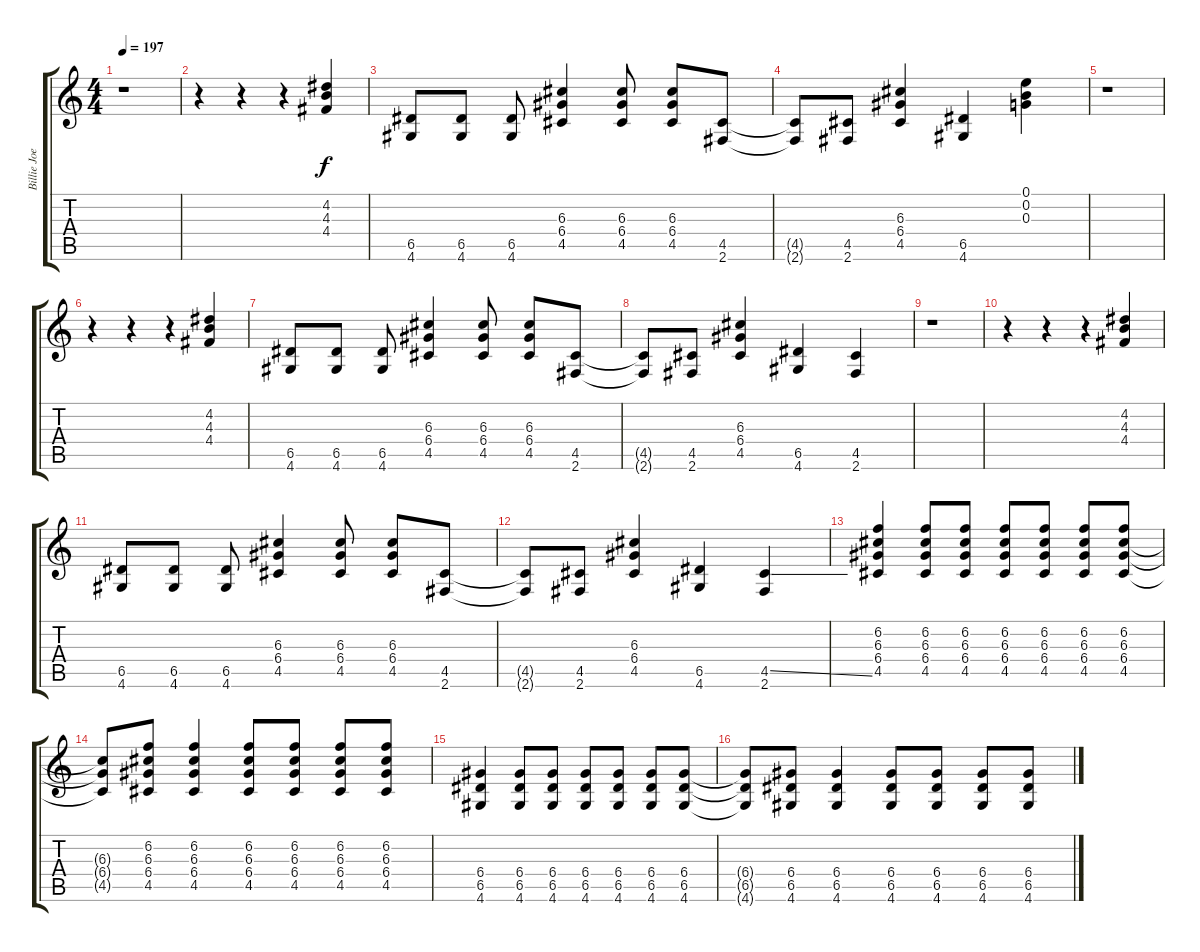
\track ("Billie Joe (Guitar 1)" "Billie Joe") {instrument overdrivenguitar}
\staff {score tabs}
\tuning (E4 B3 G3 D3 A2 E2) {hide}
\ts (4 4)
\tempo 197
\clef g2
\ks c
r.1{dy f} |
r.4 r.4 r.4 (4.2 4.3 4.4).4 |
(6.5 4.6).8 (6.5 4.6).8 (6.5 4.6).8 (6.3 6.4 4.5).4 (6.3 6.4 4.5).8 (6.3 6.4 4.5).8 (4.5 2.6).8 |
(4.5{t} 2.6{t}).8 (4.5 2.6).8 (6.3 6.4 4.5).4 (6.5 4.6).4 (0.1 0.2 0.3).4 |
r.1 |
r.4 r.4 r.4 (4.2 4.3 4.4).4 |
(6.5 4.6).8 (6.5 4.6).8 (6.5 4.6).8 (6.3 6.4 4.5).4 (6.3 6.4 4.5).8 (6.3 6.4 4.5).8 (4.5 2.6).8 |
(4.5{t} 2.6{t}).8 (4.5 2.6).8 (6.3 6.4 4.5).4 (6.5 4.6).4 (4.5 2.6).4 |
r.1 |
r.4 r.4 r.4 (4.2 4.3 4.4).4 |
(6.5 4.6).8 (6.5 4.6).8 (6.5 4.6).8 (6.3 6.4 4.5).4 (6.3 6.4 4.5).8 (6.3 6.4 4.5).8 (4.5 2.6).8 |
(4.5{t} 2.6{t}).8 (4.5 2.6).8 (6.3 6.4 4.5).4 (6.5 4.6).4 (4.5{ss} 2.6).4 |
(6.2 6.3 6.4 4.5).4 (6.2 6.3 6.4 4.5).8 (6.2 6.3 6.4 4.5).8 (6.2 6.3 6.4 4.5).8 (6.2 6.3 6.4 4.5).8 (6.2 6.3 6.4 4.5).8 (6.2 6.3 6.4 4.5).8 |
(6.3{t} 6.4{t} 4.5{t}).8 (6.2 6.3 6.4 4.5).8 (6.2 6.3 6.4 4.5).4 (6.2 6.3 6.4 4.5).8 (6.2 6.3 6.4 4.5).8 (6.2 6.3 6.4 4.5).8 (6.2 6.3 6.4 4.5).8 |
(6.4 6.5 4.6).4 (6.4 6.5 4.6).8 (6.4 6.5 4.6).8 (6.4 6.5 4.6).8 (6.4 6.5 4.6).8 (6.4 6.5 4.6).8 (6.4 6.5 4.6).8 |
(6.4{t} 6.5{t} 4.6{t}).8 (6.4 6.5 4.6).8 (6.4 6.5 4.6).4 (6.4 6.5 4.6).8 (6.4 6.5 4.6).8 (6.4 6.5 4.6).8 (6.4 6.5 4.6).8
